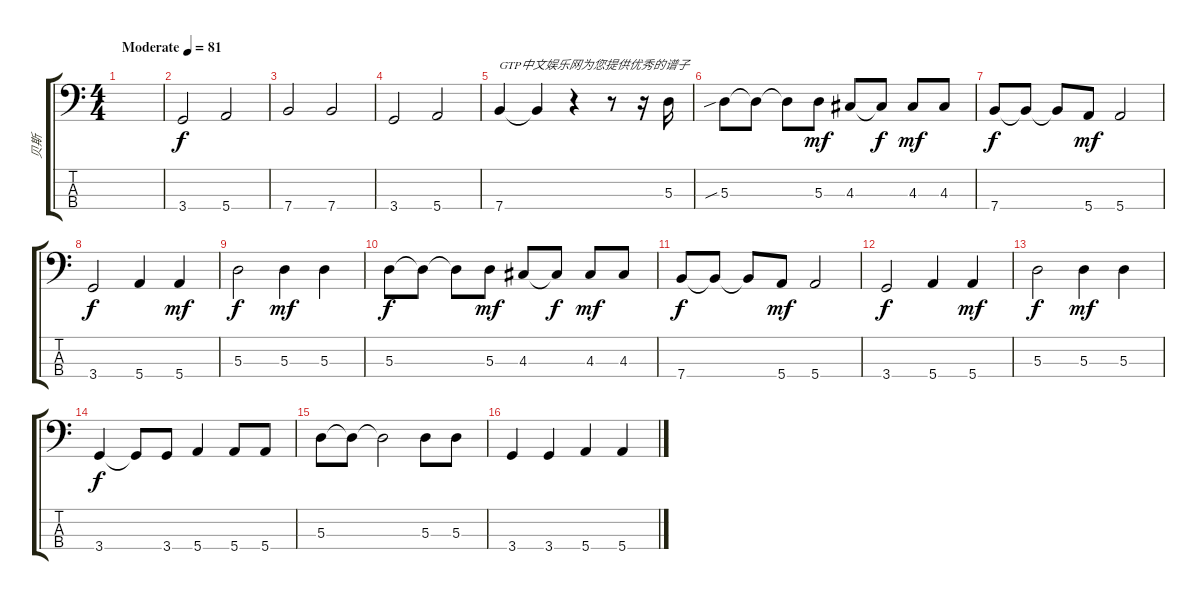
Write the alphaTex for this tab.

\track ("贝斯" "贝斯") {instrument electricbassfinger}
\staff {score tabs}
\tuning (G2 D2 A1 E1) {hide}
\ts (4 4)
\tempo (81 "Moderate")
\clef f4
\ks c
|
3.4.2 5.4.2 |
7.4.2 7.4.2 |
3.4.2 5.4.2 |
7.4.4{txt "GTP中文娱乐网为您提供优秀的谱子"} 7.4{t}.4 r.4 r.8 r.16 5.3.16 |
5.3{sib}.8 5.3{t}.8 5.3{t}.8 5.3.8{dy mf} 4.3.8 4.3{t}.8{dy f} 4.3.8{dy mf} 4.3.8 |
7.4.8{dy f} 7.4{t}.8 7.4{t}.8 5.4.8{dy mf} 5.4.2 |
3.4.2{dy f} 5.4.4 5.4.4{dy mf} |
5.3.2{dy f} 5.3.4{dy mf} 5.3.4 |
5.3.8{dy f} 5.3{t}.8 5.3{t}.8 5.3.8{dy mf} 4.3.8 4.3{t}.8{dy f} 4.3.8{dy mf} 4.3.8 |
7.4.8{dy f} 7.4{t}.8 7.4{t}.8 5.4.8{dy mf} 5.4.2 |
3.4.2{dy f} 5.4.4 5.4.4{dy mf} |
5.3.2{dy f} 5.3.4{dy mf} 5.3.4 |
3.4.4{dy f} 3.4{t}.8 3.4.8 5.4.4 5.4.8 5.4.8 |
5.3.8 5.3{t}.8 5.3{t}.2 5.3.8 5.3.8 |
3.4.4 3.4.4 5.4.4 5.4.4
